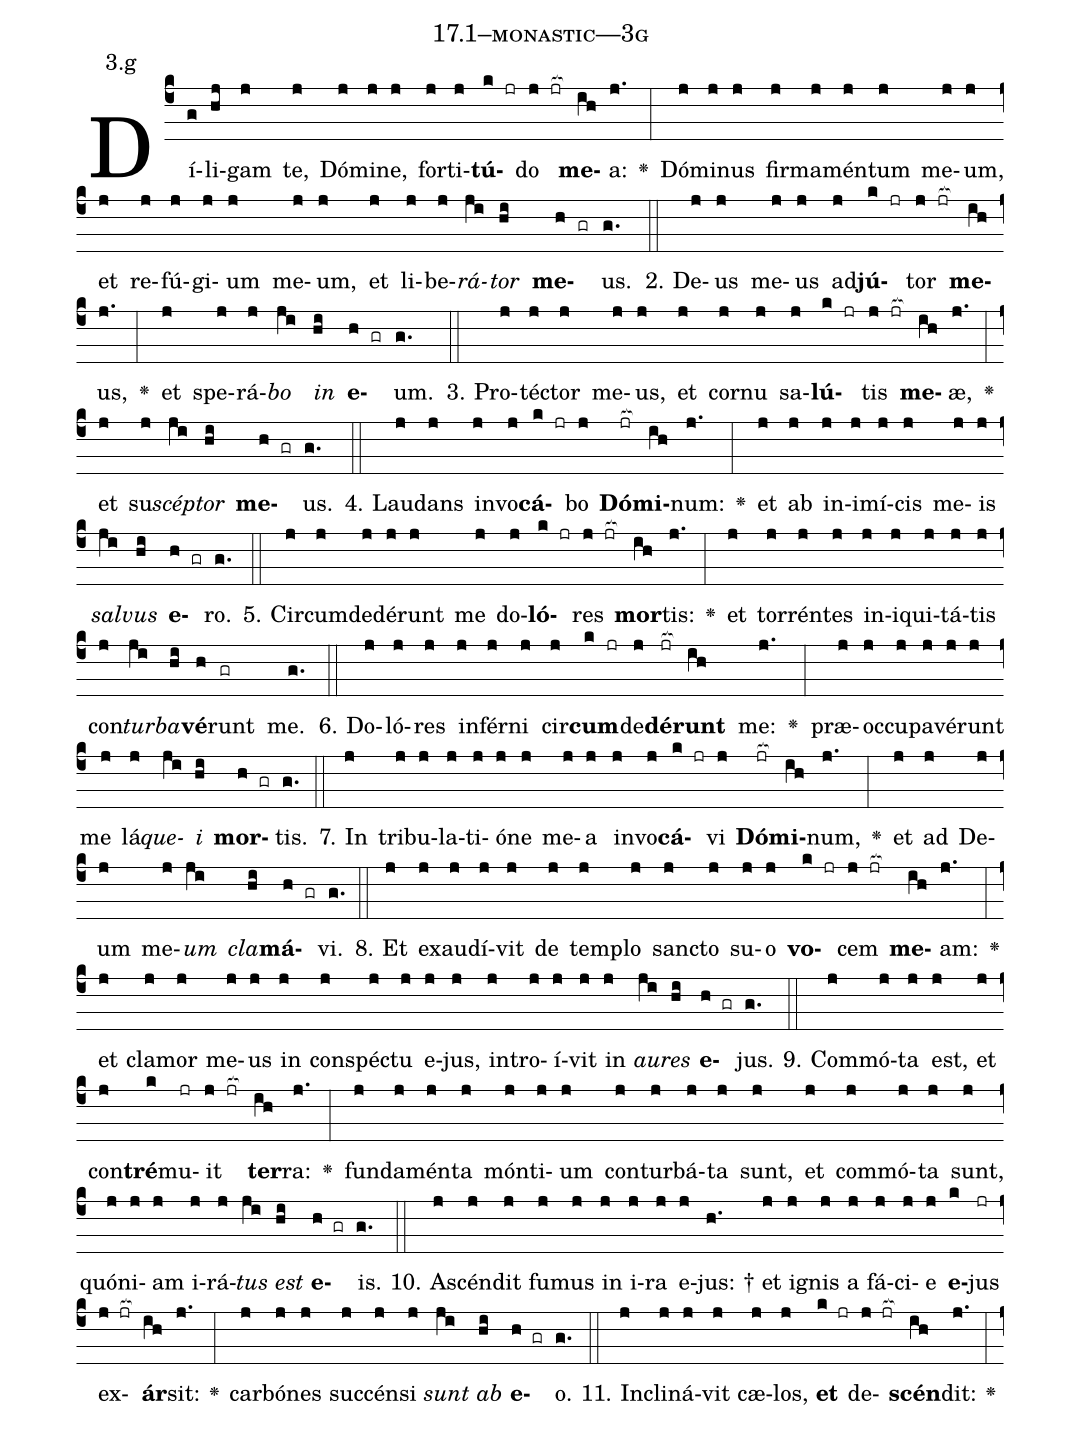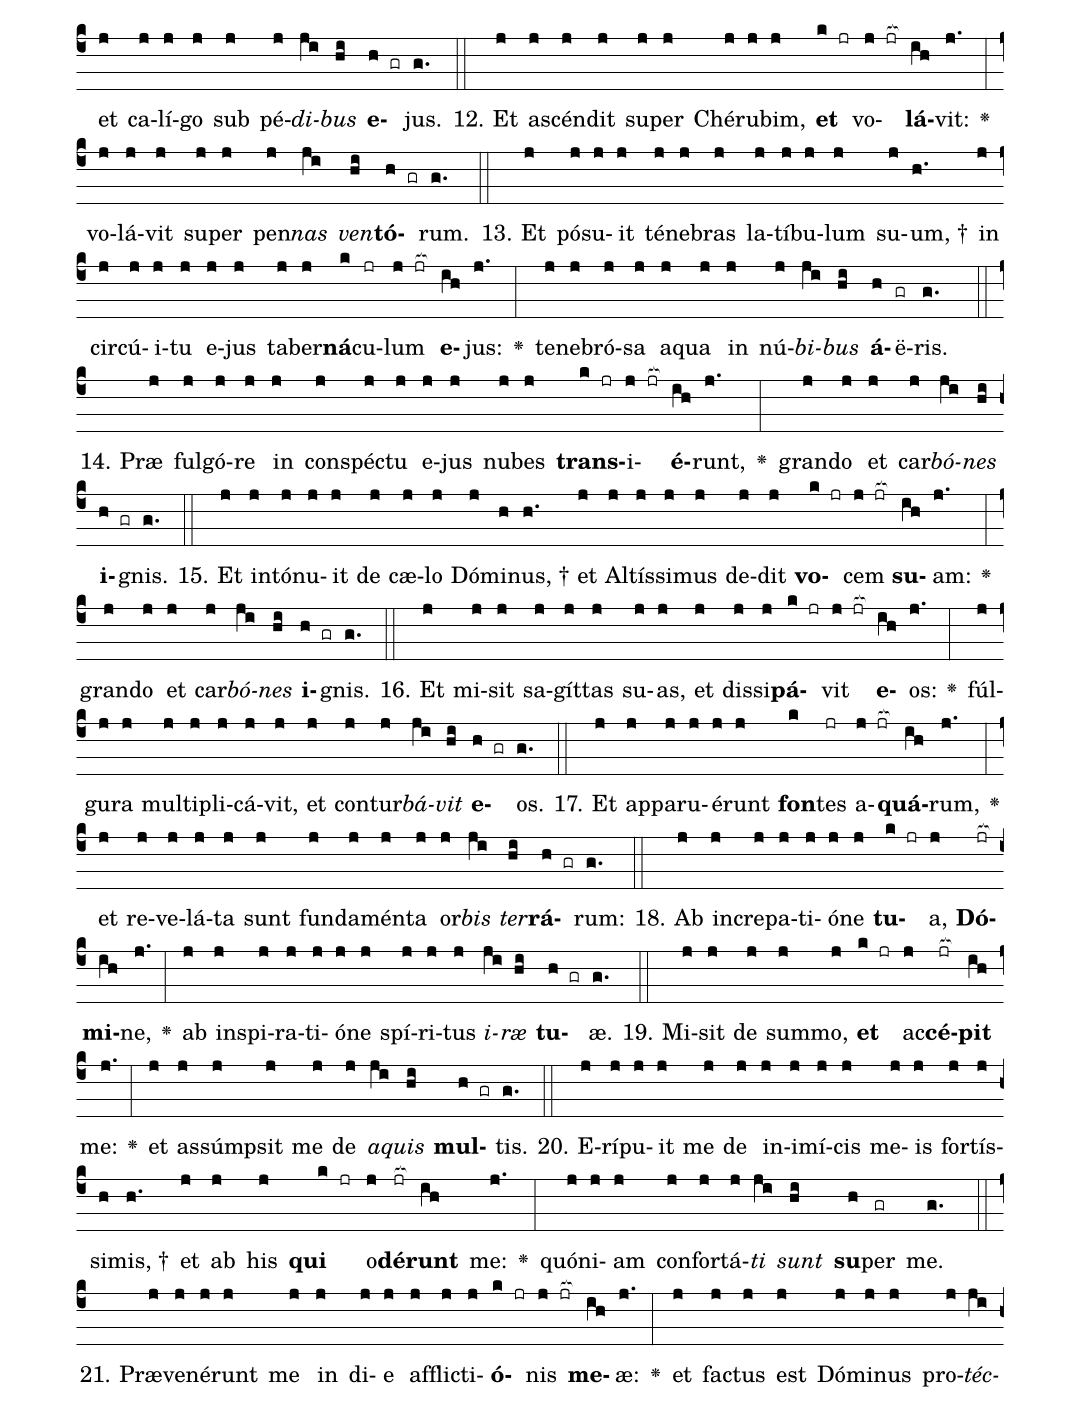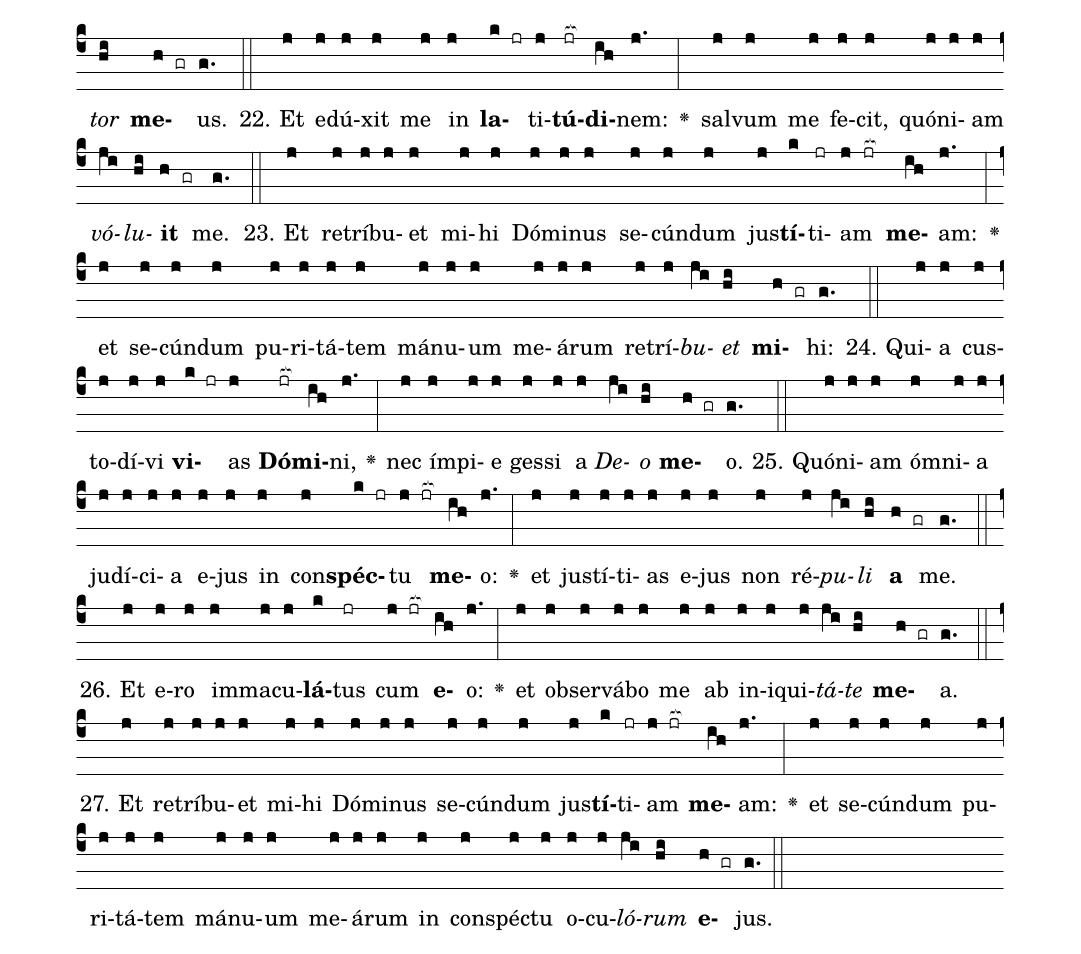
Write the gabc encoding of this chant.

name: 17.1--monastic---3g;
annotation: 3.g;
%%
(c4)Dí(g)li(hj)gam(j) te,(j) Dó(j)mi(j)ne,(j) for(j)ti(j)<b>tú</b>(k jr)do(j jr[ocb:1{]) <b>me</b>(ih[ocb:0}])a:(j.) <v>\greheightstar</v>(:) Dó(j)mi(j)nus(j) fir(j)ma(j)mén(j)tum(j) me(j)um,(j) et(j) re(j)fú(j)gi(j)um(j) me(j)um,(j) et(j) li(j)be(j)<i>rá</i>(ji)<i>tor</i>(hi) <b>me</b>(h gr)us.(g.) (::)
2. De(j)us(j) me(j)us(j) ad(j)<b>jú</b>(k jr)tor(j jr[ocb:1{]) <b>me</b>(ih[ocb:0}])us,(j.) <v>\greheightstar</v>(:) et(j) spe(j)rá(j)<i>bo</i>(ji) <i>in</i>(hi) <b>e</b>(h gr)um.(g.) (::)
3. Pro(j)téc(j)tor(j) me(j)us,(j) et(j) cor(j)nu(j) sa(j)<b>lú</b>(k jr)tis(j jr[ocb:1{]) <b>me</b>(ih[ocb:0}])æ,(j.) <v>\greheightstar</v>(:) et(j) su(j)<i>scép</i>(ji)<i>tor</i>(hi) <b>me</b>(h gr)us.(g.) (::)
4. Lau(j)dans(j) in(j)vo(j)<b>cá</b>(k jr)bo(j) <b>Dó</b>(jr[ocb:1{])<b>mi</b>(ih[ocb:0}])num:(j.) <v>\greheightstar</v>(:) et(j) ab(j) in(j)i(j)mí(j)cis(j) me(j)is(j) <i>sal</i>(ji)<i>vus</i>(hi) <b>e</b>(h gr)ro.(g.) (::)
5. Cir(j)cum(j)de(j)dé(j)runt(j) me(j) do(j)<b>ló</b>(k jr)res(j jr[ocb:1{]) <b>mor</b>(ih[ocb:0}])tis:(j.) <v>\greheightstar</v>(:) et(j) tor(j)rén(j)tes(j) in(j)i(j)qui(j)tá(j)tis(j) con(j)<i>tur</i>(ji)<i>ba</i>(hi)<b>vé</b>(h)runt(gr) me.(g.) (::)
6. Do(j)ló(j)res(j) in(j)fér(j)ni(j) cir(j)<b>cum</b>(k jr)de(j)<b>dé</b>(jr[ocb:1{])<b>runt</b>(ih[ocb:0}]) me:(j.) <v>\greheightstar</v>(:) præ(j)oc(j)cu(j)pa(j)vé(j)runt(j) me(j) lá(j)<i>que</i>(ji)<i>i</i>(hi) <b>mor</b>(h gr)tis.(g.) (::)
7. In(j) tri(j)bu(j)la(j)ti(j)ó(j)ne(j) me(j)a(j) in(j)vo(j)<b>cá</b>(k jr)vi(j) <b>Dó</b>(jr[ocb:1{])<b>mi</b>(ih[ocb:0}])num,(j.) <v>\greheightstar</v>(:) et(j) ad(j) De(j)um(j) me(j)<i>um</i>(ji) <i>cla</i>(hi)<b>má</b>(h gr)vi.(g.) (::)
8. Et(j) ex(j)au(j)dí(j)vit(j) de(j) tem(j)plo(j) sanc(j)to(j) su(j)o(j) <b>vo</b>(k jr)cem(j jr[ocb:1{]) <b>me</b>(ih[ocb:0}])am:(j.) <v>\greheightstar</v>(:) et(j) cla(j)mor(j) me(j)us(j) in(j) con(j)spéc(j)tu(j) e(j)jus,(j) in(j)tro(j)í(j)vit(j) in(j) <i>au</i>(ji)<i>res</i>(hi) <b>e</b>(h gr)jus.(g.) (::)
9. Com(j)mó(j)ta(j) est,(j) et(j) con(j)<b>tré</b>(k)mu(jr)it(j jr[ocb:1{]) <b>ter</b>(ih[ocb:0}])ra:(j.) <v>\greheightstar</v>(:) fun(j)da(j)mén(j)ta(j) món(j)ti(j)um(j) con(j)tur(j)bá(j)ta(j) sunt,(j) et(j) com(j)mó(j)ta(j) sunt,(j) quón(j)i(j)am(j) i(j)rá(j)<i>tus</i>(ji) <i>est</i>(hi) <b>e</b>(h gr)is.(g.) (::)
10. A(j)scén(j)dit(j) fu(j)mus(j) in(j) i(j)ra(j) e(j)jus: †(h.) et(j) i(j)gnis(j) a(j) fá(j)ci(j)e(j) <b>e</b>(k)jus(jr) ex(j jr[ocb:1{])<b>ár</b>(ih[ocb:0}])sit:(j.) <v>\greheightstar</v>(:) car(j)bó(j)nes(j) suc(j)cén(j)si(j) <i>sunt</i>(ji) <i>ab</i>(hi) <b>e</b>(h gr)o.(g.) (::)
11. In(j)cli(j)ná(j)vit(j) cæ(j)los,(j) <b>et</b>(k jr) de(j jr[ocb:1{])<b>scén</b>(ih[ocb:0}])dit:(j.) <v>\greheightstar</v>(:) et(j) ca(j)lí(j)go(j) sub(j) pé(j)<i>di</i>(ji)<i>bus</i>(hi) <b>e</b>(h gr)jus.(g.) (::)
12. Et(j) a(j)scén(j)dit(j) su(j)per(j) Ché(j)ru(j)bim,(j) <b>et</b>(k jr) vo(j jr[ocb:1{])<b>lá</b>(ih[ocb:0}])vit:(j.) <v>\greheightstar</v>(:) vo(j)lá(j)vit(j) su(j)per(j) pen(j)<i>nas</i>(ji) <i>ven</i>(hi)<b>tó</b>(h gr)rum.(g.) (::)
13. Et(j) pó(j)su(j)it(j) té(j)ne(j)bras(j) la(j)tí(j)bu(j)lum(j) su(j)um, †(h.) in(j) cir(j)cú(j)i(j)tu(j) e(j)jus(j) ta(j)ber(j)<b>ná</b>(k)cu(jr)lum(j jr[ocb:1{]) <b>e</b>(ih[ocb:0}])jus:(j.) <v>\greheightstar</v>(:) te(j)ne(j)bró(j)sa(j) a(j)qua(j) in(j) nú(j)<i>bi</i>(ji)<i>bus</i>(hi) <b>á</b>(h)ë(gr)ris.(g.) (::)
14. Præ(j) ful(j)gó(j)re(j) in(j) con(j)spéc(j)tu(j) e(j)jus(j) nu(j)bes(j) <b>trans</b>(k jr)i(j jr[ocb:1{])<b>é</b>(ih[ocb:0}])runt,(j.) <v>\greheightstar</v>(:) gran(j)do(j) et(j) car(j)<i>bó</i>(ji)<i>nes</i>(hi) <b>i</b>(h gr)gnis.(g.) (::)
15. Et(j) in(j)tó(j)nu(j)it(j) de(j) cæ(j)lo(j) Dó(j)mi(h)nus, †(h.) et(j) Al(j)tís(j)si(j)mus(j) de(j)dit(j) <b>vo</b>(k jr)cem(j jr[ocb:1{]) <b>su</b>(ih[ocb:0}])am:(j.) <v>\greheightstar</v>(:) gran(j)do(j) et(j) car(j)<i>bó</i>(ji)<i>nes</i>(hi) <b>i</b>(h gr)gnis.(g.) (::)
16. Et(j) mi(j)sit(j) sa(j)gít(j)tas(j) su(j)as,(j) et(j) dis(j)si(j)<b>pá</b>(k jr)vit(j jr[ocb:1{]) <b>e</b>(ih[ocb:0}])os:(j.) <v>\greheightstar</v>(:) fúl(j)gu(j)ra(j) mul(j)ti(j)pli(j)cá(j)vit,(j) et(j) con(j)tur(j)<i>bá</i>(ji)<i>vit</i>(hi) <b>e</b>(h gr)os.(g.) (::)
17. Et(j) ap(j)pa(j)ru(j)é(j)runt(j) <b>fon</b>(k)tes(jr) a(j jr[ocb:1{])<b>quá</b>(ih[ocb:0}])rum,(j.) <v>\greheightstar</v>(:) et(j) re(j)ve(j)lá(j)ta(j) sunt(j) fun(j)da(j)mén(j)ta(j) or(j)<i>bis</i>(ji) <i>ter</i>(hi)<b>rá</b>(h gr)rum:(g.) (::)
18. Ab(j) in(j)cre(j)pa(j)ti(j)ó(j)ne(j) <b>tu</b>(k jr)a,(j) <b>Dó</b>(jr[ocb:1{])<b>mi</b>(ih[ocb:0}])ne,(j.) <v>\greheightstar</v>(:) ab(j) in(j)spi(j)ra(j)ti(j)ó(j)ne(j) spí(j)ri(j)tus(j) <i>i</i>(ji)<i>ræ</i>(hi) <b>tu</b>(h gr)æ.(g.) (::)
19. Mi(j)sit(j) de(j) sum(j)mo,(j) <b>et</b>(k jr) ac(j)<b>cé</b>(jr[ocb:1{])<b>pit</b>(ih[ocb:0}]) me:(j.) <v>\greheightstar</v>(:) et(j) as(j)súmp(j)sit(j) me(j) de(j) <i>a</i>(ji)<i>quis</i>(hi) <b>mul</b>(h gr)tis.(g.) (::)
20. E(j)rí(j)pu(j)it(j) me(j) de(j) in(j)i(j)mí(j)cis(j) me(j)is(j) for(j)tís(j)si(h)mis, †(h.) et(j) ab(j) his(j) <b>qui</b>(k jr) o(j)<b>dé</b>(jr[ocb:1{])<b>runt</b>(ih[ocb:0}]) me:(j.) <v>\greheightstar</v>(:) quón(j)i(j)am(j) con(j)for(j)tá(j)<i>ti</i>(ji) <i>sunt</i>(hi) <b>su</b>(h)per(gr) me.(g.) (::)
21. Præ(j)ve(j)né(j)runt(j) me(j) in(j) di(j)e(j) af(j)flic(j)ti(j)<b>ó</b>(k jr)nis(j jr[ocb:1{]) <b>me</b>(ih[ocb:0}])æ:(j.) <v>\greheightstar</v>(:) et(j) fac(j)tus(j) est(j) Dó(j)mi(j)nus(j) pro(j)<i>téc</i>(ji)<i>tor</i>(hi) <b>me</b>(h gr)us.(g.) (::)
22. Et(j) e(j)dú(j)xit(j) me(j) in(j) <b>la</b>(k jr)ti(j)<b>tú</b>(jr[ocb:1{])<b>di</b>(ih[ocb:0}])nem:(j.) <v>\greheightstar</v>(:) sal(j)vum(j) me(j) fe(j)cit,(j) quón(j)i(j)am(j) <i>vó</i>(ji)<i>lu</i>(hi)<b>it</b>(h gr) me.(g.) (::)
23. Et(j) re(j)trí(j)bu(j)et(j) mi(j)hi(j) Dó(j)mi(j)nus(j) se(j)cún(j)dum(j) jus(j)<b>tí</b>(k)ti(jr)am(j jr[ocb:1{]) <b>me</b>(ih[ocb:0}])am:(j.) <v>\greheightstar</v>(:) et(j) se(j)cún(j)dum(j) pu(j)ri(j)tá(j)tem(j) má(j)nu(j)um(j) me(j)á(j)rum(j) re(j)trí(j)<i>bu</i>(ji)<i>et</i>(hi) <b>mi</b>(h gr)hi:(g.) (::)
24. Qui(j)a(j) cus(j)to(j)dí(j)vi(j) <b>vi</b>(k jr)as(j) <b>Dó</b>(jr[ocb:1{])<b>mi</b>(ih[ocb:0}])ni,(j.) <v>\greheightstar</v>(:) nec(j) ím(j)pi(j)e(j) ges(j)si(j) a(j) <i>De</i>(ji)<i>o</i>(hi) <b>me</b>(h gr)o.(g.) (::)
25. Quón(j)i(j)am(j) óm(j)ni(j)a(j) ju(j)dí(j)ci(j)a(j) e(j)jus(j) in(j) con(j)<b>spéc</b>(k jr)tu(j jr[ocb:1{]) <b>me</b>(ih[ocb:0}])o:(j.) <v>\greheightstar</v>(:) et(j) jus(j)tí(j)ti(j)as(j) e(j)jus(j) non(j) ré(j)<i>pu</i>(ji)<i>li</i>(hi) <b>a</b>(h gr) me.(g.) (::)
26. Et(j) e(j)ro(j) im(j)ma(j)cu(j)<b>lá</b>(k)tus(jr) cum(j jr[ocb:1{]) <b>e</b>(ih[ocb:0}])o:(j.) <v>\greheightstar</v>(:) et(j) ob(j)ser(j)vá(j)bo(j) me(j) ab(j) in(j)i(j)qui(j)<i>tá</i>(ji)<i>te</i>(hi) <b>me</b>(h gr)a.(g.) (::)
27. Et(j) re(j)trí(j)bu(j)et(j) mi(j)hi(j) Dó(j)mi(j)nus(j) se(j)cún(j)dum(j) jus(j)<b>tí</b>(k)ti(jr)am(j jr[ocb:1{]) <b>me</b>(ih[ocb:0}])am:(j.) <v>\greheightstar</v>(:) et(j) se(j)cún(j)dum(j) pu(j)ri(j)tá(j)tem(j) má(j)nu(j)um(j) me(j)á(j)rum(j) in(j) con(j)spéc(j)tu(j) o(j)cu(j)<i>ló</i>(ji)<i>rum</i>(hi) <b>e</b>(h gr)jus.(g.) (::)
